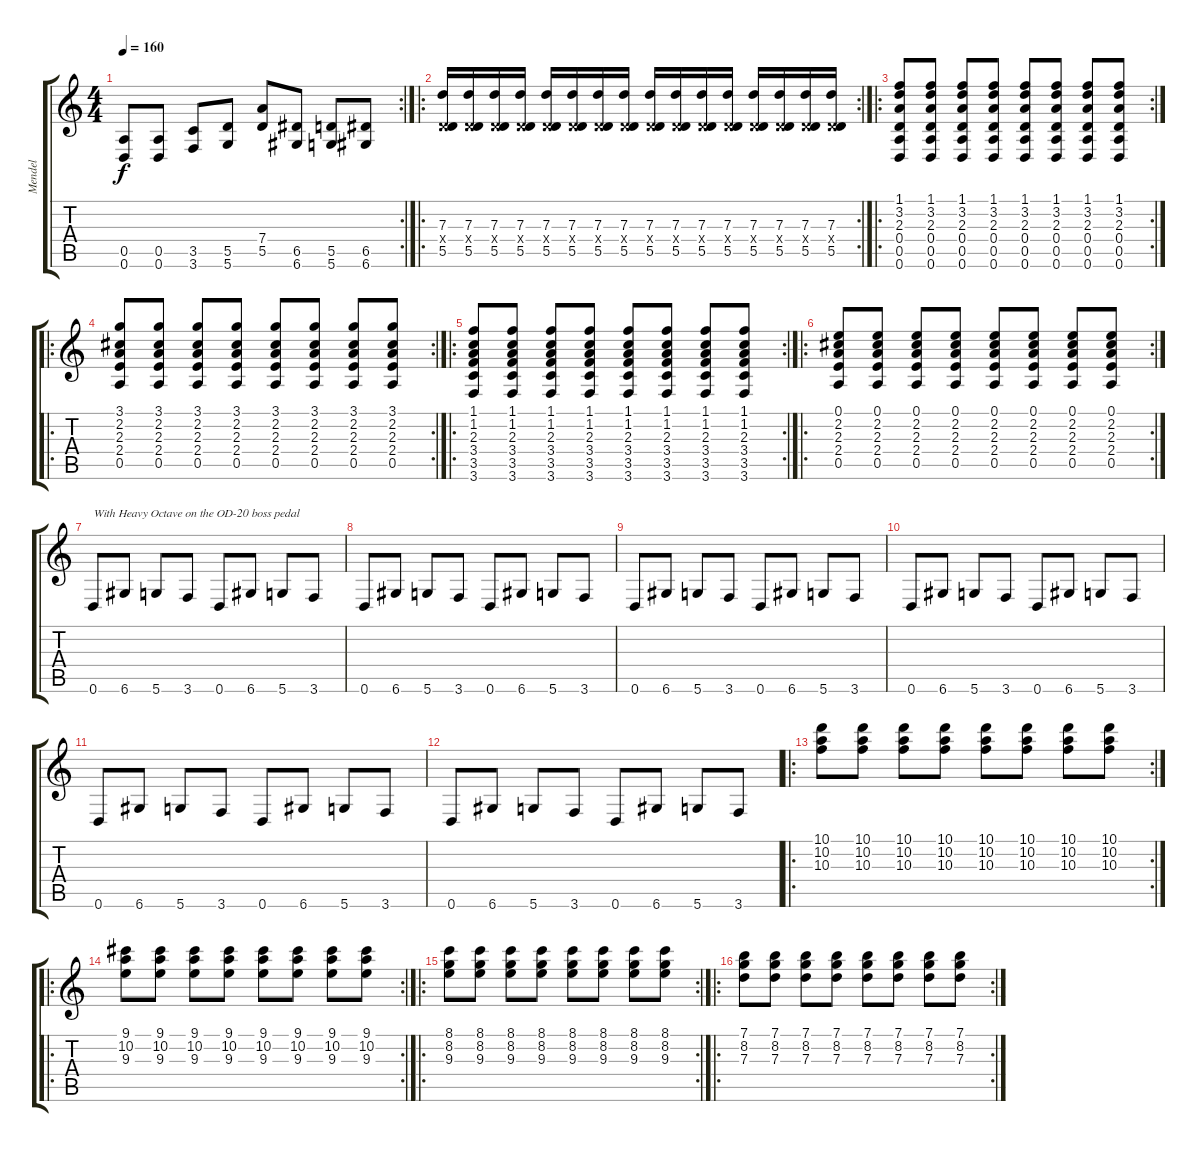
\track ("Mendel" "Mendel") {instrument overdrivenguitar}
\staff {score tabs}
\tuning (E4 B3 G3 D3 A2 D2) {hide}
\rc 2
\ts (4 4)
\tempo 160
\clef g2
\ks c
(0.5 0.6).8{dy f} (0.5 0.6).8 (3.5 3.6).8 (5.5 5.6).8 (7.4 5.5).8 (6.5 6.6).8 (5.5 5.6).8 (6.5 6.6).8 |
\ro
\rc 2
(7.3 0.4{x} 5.5).16 (7.3 0.4{x} 5.5).16 (7.3 0.4{x} 5.5).16 (7.3 0.4{x} 5.5).16 (7.3 0.4{x} 5.5).16 (7.3 0.4{x} 5.5).16 (7.3 0.4{x} 5.5).16 (7.3 0.4{x} 5.5).16 (7.3 0.4{x} 5.5).16 (7.3 0.4{x} 5.5).16 (7.3 0.4{x} 5.5).16 (7.3 0.4{x} 5.5).16 (7.3 0.4{x} 5.5).16 (7.3 0.4{x} 5.5).16 (7.3 0.4{x} 5.5).16 (7.3 0.4{x} 5.5).16 |
\ro
\rc 2
(1.1 3.2 2.3 0.4 0.5 0.6).8 (1.1 3.2 2.3 0.4 0.5 0.6).8 (1.1 3.2 2.3 0.4 0.5 0.6).8 (1.1 3.2 2.3 0.4 0.5 0.6).8 (1.1 3.2 2.3 0.4 0.5 0.6).8 (1.1 3.2 2.3 0.4 0.5 0.6).8 (1.1 3.2 2.3 0.4 0.5 0.6).8 (1.1 3.2 2.3 0.4 0.5 0.6).8 |
\ro
\rc 2
(3.1 2.2 2.3 2.4 0.5).8 (3.1 2.2 2.3 2.4 0.5).8 (3.1 2.2 2.3 2.4 0.5).8 (3.1 2.2 2.3 2.4 0.5).8 (3.1 2.2 2.3 2.4 0.5).8 (3.1 2.2 2.3 2.4 0.5).8 (3.1 2.2 2.3 2.4 0.5).8 (3.1 2.2 2.3 2.4 0.5).8 |
\ro
\rc 2
(1.1 1.2 2.3 3.4 3.5 3.6).8 (1.1 1.2 2.3 3.4 3.5 3.6).8 (1.1 1.2 2.3 3.4 3.5 3.6).8 (1.1 1.2 2.3 3.4 3.5 3.6).8 (1.1 1.2 2.3 3.4 3.5 3.6).8 (1.1 1.2 2.3 3.4 3.5 3.6).8 (1.1 1.2 2.3 3.4 3.5 3.6).8 (1.1 1.2 2.3 3.4 3.5 3.6).8 |
\ro
\rc 2
(0.1 2.2 2.3 2.4 0.5).8 (0.1 2.2 2.3 2.4 0.5).8 (0.1 2.2 2.3 2.4 0.5).8 (0.1 2.2 2.3 2.4 0.5).8 (0.1 2.2 2.3 2.4 0.5).8 (0.1 2.2 2.3 2.4 0.5).8 (0.1 2.2 2.3 2.4 0.5).8 (0.1 2.2 2.3 2.4 0.5).8 |
0.6.8{txt "With Heavy Octave on the OD-20 boss pedal"} 6.6.8 5.6.8 3.6.8 0.6.8 6.6.8 5.6.8 3.6.8 |
0.6.8 6.6.8 5.6.8 3.6.8 0.6.8 6.6.8 5.6.8 3.6.8 |
0.6.8 6.6.8 5.6.8 3.6.8 0.6.8 6.6.8 5.6.8 3.6.8 |
0.6.8 6.6.8 5.6.8 3.6.8 0.6.8 6.6.8 5.6.8 3.6.8 |
0.6.8 6.6.8 5.6.8 3.6.8 0.6.8 6.6.8 5.6.8 3.6.8 |
0.6.8 6.6.8 5.6.8 3.6.8 0.6.8 6.6.8 5.6.8 3.6.8 |
\ro
\rc 2
(10.1 10.2 10.3).8 (10.1 10.2 10.3).8 (10.1 10.2 10.3).8 (10.1 10.2 10.3).8 (10.1 10.2 10.3).8 (10.1 10.2 10.3).8 (10.1 10.2 10.3).8 (10.1 10.2 10.3).8 |
\ro
\rc 2
(9.1 10.2 9.3).8 (9.1 10.2 9.3).8 (9.1 10.2 9.3).8 (9.1 10.2 9.3).8 (9.1 10.2 9.3).8 (9.1 10.2 9.3).8 (9.1 10.2 9.3).8 (9.1 10.2 9.3).8 |
\ro
\rc 2
(8.1 8.2 9.3).8 (8.1 8.2 9.3).8 (8.1 8.2 9.3).8 (8.1 8.2 9.3).8 (8.1 8.2 9.3).8 (8.1 8.2 9.3).8 (8.1 8.2 9.3).8 (8.1 8.2 9.3).8 |
\ro
\rc 2
(7.1 8.2 7.3).8 (7.1 8.2 7.3).8 (7.1 8.2 7.3).8 (7.1 8.2 7.3).8 (7.1 8.2 7.3).8 (7.1 8.2 7.3).8 (7.1 8.2 7.3).8 (7.1 8.2 7.3).8
